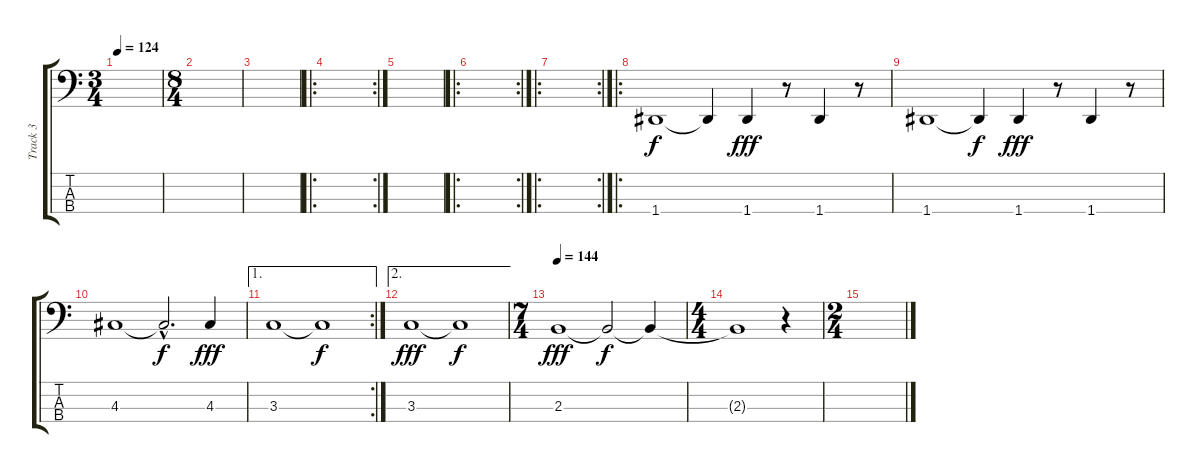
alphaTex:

\track ("Track 3" "Track 3") {instrument electricbasspick}
\staff {score tabs}
\tuning (G2 D2 A1 D1) {hide}
\ts (3 4)
\tempo 124
\clef f4
\ks c
|
\ts (8 4)
|
|
\ro
\rc 2
|
|
\ro
\rc 2
|
\ro
\rc 2
|
\ro
1.4.1 1.4{t}.4{dy f} 1.4.4{dy fff} r.8 1.4.4 r.8 |
1.4.1 1.4{t}.4{dy f} 1.4.4{dy fff} r.8 1.4.4 r.8 |
4.3.1 4.3{hac t}.2{d dy f} 4.3.4{dy fff} |
\ae 1
\rc 2
3.3.1 3.3{t}.1{dy f} |
\ae 2
3.3.1{dy fff} 3.3{t}.1{dy f} |
\ts (7 4)
\tempo 144
2.3.1{dy fff} 2.3{t}.2{dy f} 2.3{t}.4 |
\ts (4 4)
2.3{t}.1 r.4 |
\ts (2 4)
